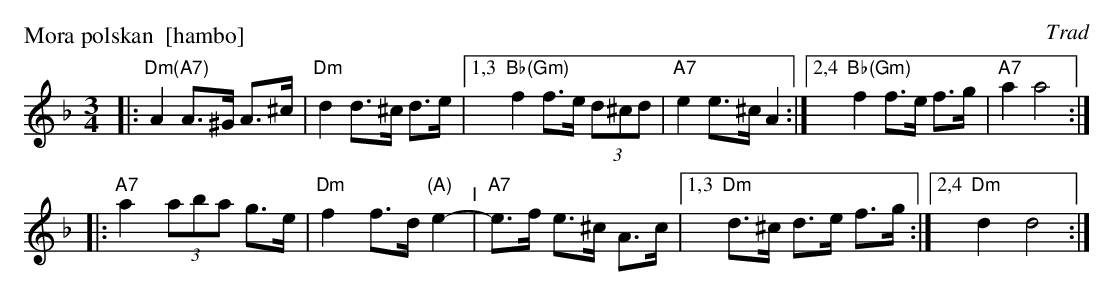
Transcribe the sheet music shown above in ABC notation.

X:1
P: Mora polskan  [hambo]
O: Trad
M: 3/4
L: 1/8
K: Dm
|: "Dm(A7)"A2 A>^G A>^c | "Dm"d2 d>^c d>e \
|[1,3 "Bb(Gm)"f2 f>e (3d^cd | "A7"e2 e>^c A2 :|[2,4 "Bb(Gm)"f2 f>e f>g | "A7"a2 a4 :|
|: "A7"a2 (3aba g>e | "Dm"f2 f>d "(A)"e2- \
"^I"| "A7"e>f e>^c A>c |1,3 "Dm"d>^c d>e f>g :|2,4 "Dm"d2 d4 :|
